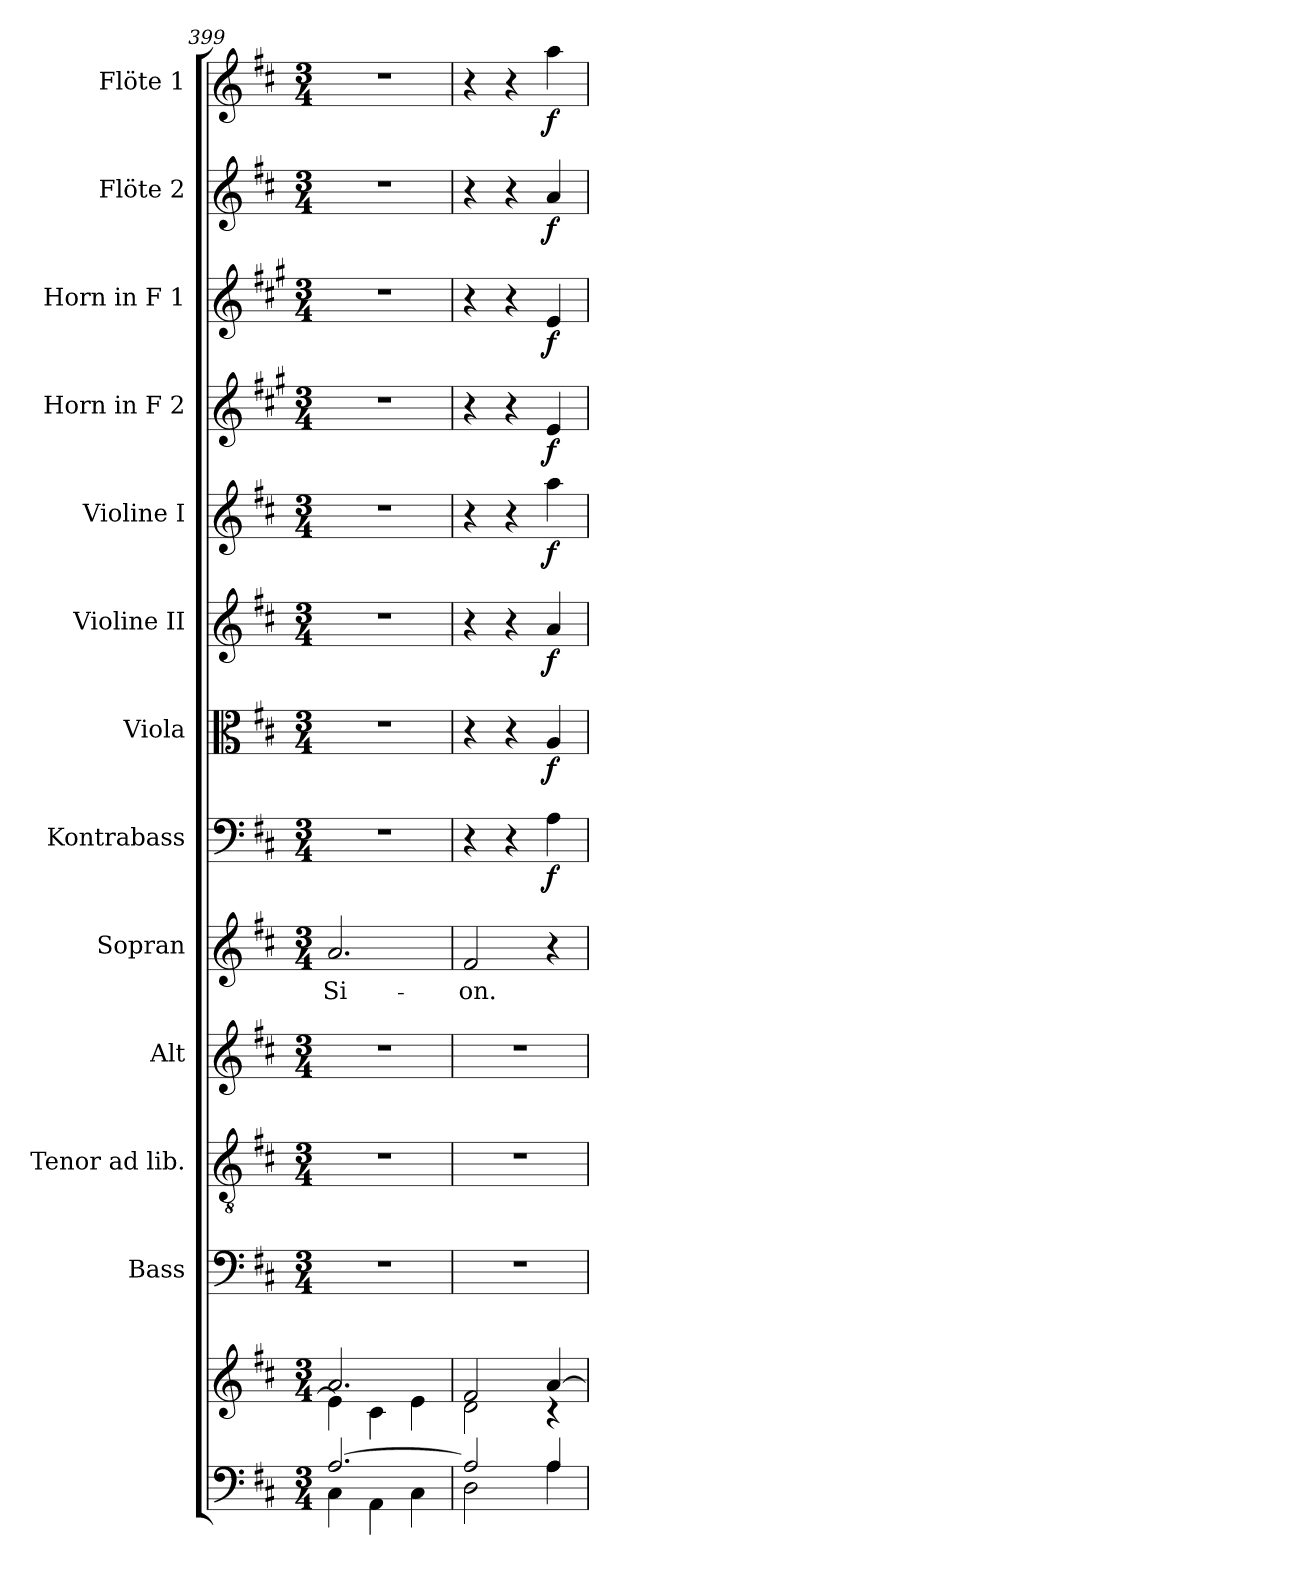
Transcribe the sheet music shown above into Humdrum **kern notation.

**kern	**kern	**kern	**kern	**kern	**kern	**text	**kern	**dynam	**kern	**dynam	**kern	**dynam	**kern	**dynam	**kern	**dynam	**kern	**dynam	**kern	**dynam	**kern	**dynam
*part13	*part13	*part12	*part11	*part10	*part9	*part9	*part8	*part8	*part7	*part7	*part6	*part6	*part5	*part5	*part4	*part4	*part3	*part3	*part2	*part2	*part1	*part1
*staff14	*staff13	*staff12	*staff11	*staff10	*staff9	*staff9	*staff8	*staff8	*staff7	*staff7	*staff6	*staff6	*staff5	*staff5	*staff4	*staff4	*staff3	*staff3	*staff2	*staff2	*staff1	*staff1
*	*	*I"Bass	*I"Tenor ad lib.	*I"Alt	*I"Sopran	*	*I"Kontrabass	*	*I"Viola	*	*I"Violine II	*	*I"Violine I	*	*I"Horn in F 2	*	*I"Horn in F 1	*	*I"Flöte 2	*	*I"Flöte 1	*
*	*	*I'B.	*I'T.	*I'A.	*I'S.	*	*I'Kb.	*	*I'Vla.	*	*I'Vl. II	*	*I'Vl. I	*	*	*	*	*	*I'Fl. 2	*	*I'Fl. 1	*
*clefF4	*clefG2	*clefF4	*clefGv2	*clefG2	*clefG2	*	*clefF4	*	*clefC3	*	*clefG2	*	*clefG2	*	*clefG2	*	*clefG2	*	*clefG2	*	*clefG2	*
*	*	*	*	*	*	*	*ITrd7c12	*	*	*	*	*	*	*	*ITrd4c7	*	*ITrd4c7	*	*	*	*	*
*k[f#c#]	*k[f#c#]	*k[f#c#]	*k[f#c#]	*k[f#c#]	*k[f#c#]	*	*k[f#c#]	*	*k[f#c#]	*	*k[f#c#]	*	*k[f#c#]	*	*k[f#c#]	*	*k[f#c#]	*	*k[f#c#]	*	*k[f#c#]	*
*D:	*D:	*D:	*D:	*D:	*D:	*	*D:	*	*D:	*	*D:	*	*D:	*	*D:	*	*D:	*	*D:	*	*D:	*
*M3/4	*M3/4	*M3/4	*M3/4	*M3/4	*M3/4	*	*M3/4	*	*M3/4	*	*M3/4	*	*M3/4	*	*M3/4	*	*M3/4	*	*M3/4	*	*M3/4	*
=399	=399	=399	=399	=399	=399	=399	=399	=399	=399	=399	=399	=399	=399	=399	=399	=399	=399	=399	=399	=399	=399	=399
*^	*^	*	*	*	*	*	*	*	*	*	*	*	*	*	*	*	*	*	*	*	*	*
!	!	!	!	!	!	!	!	!LO:LY:b	!	!	!	!	!	!	!	!	!	!	!	!	!	!	!	!
[>2.A/	4C#\	2.a/	4e\]	2.r	2.r	2.r	2.a/	Si-	2.r	.	2.r	.	2.r	.	2.r	.	2.r	.	2.r	.	2.r	.	2.r	.
.	4AA\	.	4c#\	.	.	.	.	.	.	.	.	.	.	.	.	.	.	.	.	.	.	.	.	.
.	4C#\	.	4e\	.	.	.	.	.	.	.	.	.	.	.	.	.	.	.	.	.	.	.	.	.
=400	=400	=400	=400	=400	=400	=400	=400	=400	=400	=400	=400	=400	=400	=400	=400	=400	=400	=400	=400	=400	=400	=400	=400	=400
!	!	!	!	!	!	!	!	!LO:LY:b	!	!	!	!	!	!	!	!	!	!	!	!	!	!	!	!
2A/]	2D\	2f#/	2d\	2.r	2.r	2.r	2f#/	-on.	4r	.	4r	.	4r	.	4r	.	4r	.	4r	.	4r	.	4r	.
.	.	.	.	.	.	.	.	.	4r	.	4r	.	4r	.	4r	.	4r	.	4r	.	4r	.	4r	.
!	!	!	!	!	!	!	!	!	!	!LO:DY:b	!	!LO:DY:b	!	!LO:DY:b	!	!LO:DY:b	!	!LO:DY:b	!	!LO:DY:b	!	!LO:DY:b	!	!LO:DY:b
4A/	4A\	[>4a/	4rc	.	.	.	4r	.	4AA\	f	4A/	f	4a/	f	4aa\	f	4A/	f	4A/	f	4a/	f	4aa\	f
*v	*v	*	*	*	*	*	*	*	*	*	*	*	*	*	*	*	*	*	*	*	*	*	*	*
*	*v	*v	*	*	*	*	*	*	*	*	*	*	*	*	*	*	*	*	*	*	*	*	*
=	=	=	=	=	=	=	=	=	=	=	=	=	=	=	=	=	=	=	=	=	=	=
*-	*-	*-	*-	*-	*-	*-	*-	*-	*-	*-	*-	*-	*-	*-	*-	*-	*-	*-	*-	*-	*-	*-
